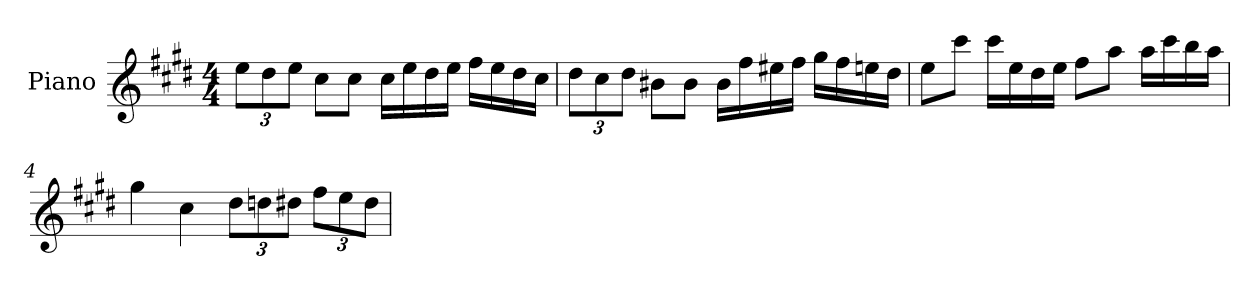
**kern
*part1
*staff1
*I"Piano
*I'Pno.
*clefG2
*k[f#c#g#d#]
*M4/4
*MM120
*Xbrackettup
=1
12ee\L
12dd#\
12ee\J
8cc#\L
8cc#\J
16cc#\LL
16ee\
16dd#\
16ee\JJ
16ff#\LL
16ee\
16dd#\
16cc#\JJ
=2
12dd#\L
12cc#\
12dd#\J
8b#X\L
8b#\J
16b#\LL
16ff#\
16ee#X\
16ff#\JJ
16gg#\LL
16ff#\
16een\
16dd#\JJ
=3
8ee\L
8ccc#\J
16ccc#\LL
16ee\
16dd#\
16ee\JJ
8ff#\L
8aa\J
16aa\LL
16ccc#\
16bb\
16aa\JJ
!!LO:LB:g=z
=4
4gg#\
4cc#\
12dd#\L
12ddn\
12dd#X\J
12ff#\L
12ee\
12dd#\J
=
*-
